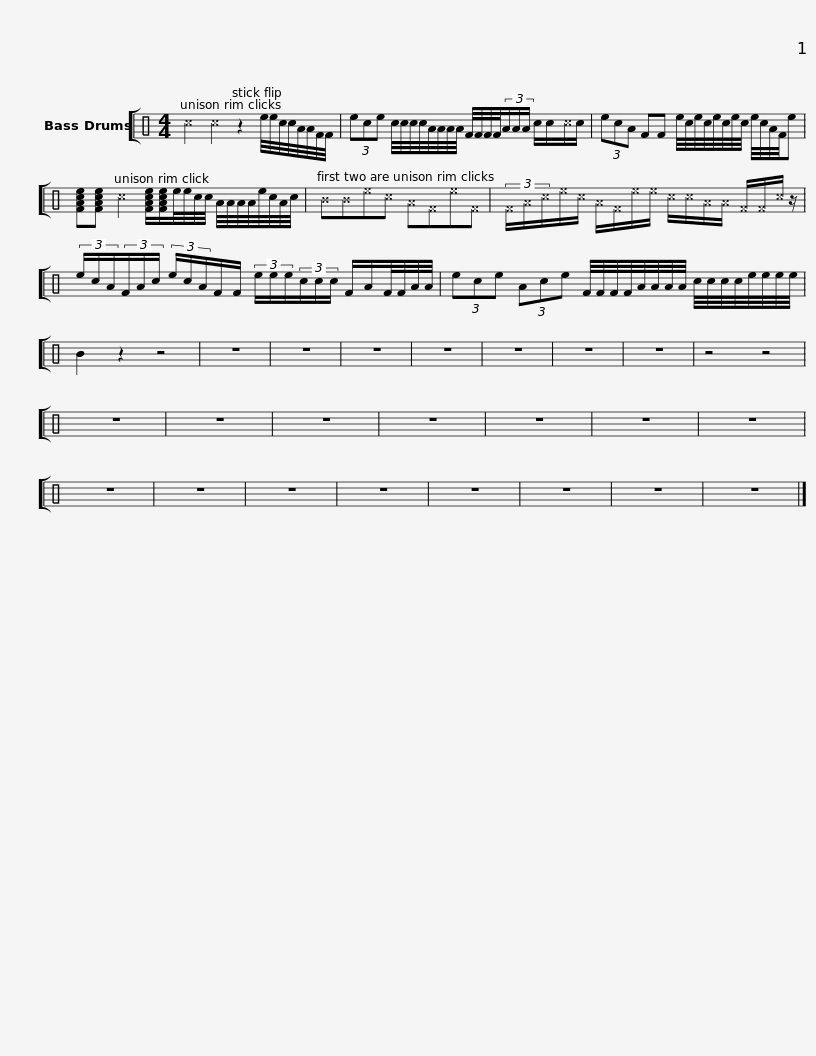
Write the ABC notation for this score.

X:1
%%score [ 1 ]
L:1/8
M:4/4
I:linebreak $
K:C
V:1 perc
K:none
V:1
 ^c2 ^c2 z2 e/4e/4c/4c/4A/4A/4F/4F/4 | (3ece c/4c/4c/4c/4A/4A/4A/4A/4 F/4F/4F/4F/4(3A/A/A/ c/c/^c/c/ |$ (3ecA FF e/4c/4e/4c/4e/4c/4e/4c/4 e/4c/4A/4F/4e | [FAce][FAce] ^c2 [FAce]/[FAce]/e/4e/4c/4c/4 A/4A/4A/4A/4e/4c/4A/4c/4 | ^B^B^e^c ^A^F^e^F |$ %5
 (3^F/^A/^c/^e/^c/ ^A/^F/^e/^e/ ^c/^c/^A/^A/ ^F/^F/^c/ z/ | (3e/c/A/(3F/A/c/ (3e/c/A/F/F/ (3e/e/e/(3c/c/c/ F/A/F/4F/4A/4A/4 |$ (3ece (3Ace F/4F/4F/4F/4A/4A/4A/4A/4 c/4c/4c/4c/4e/4e/4e/4e/4 | B2 z2 z4 | z8 | %10
 z8 | z8 | z8 | z8 | z8 | %15
 z8 | z4 z4 |$ z8 | z8 | z8 | %20
 z8 | z8 | z8 | z8 | z8 | %25
 z8 | z8 | z8 | z8 | z8 | %30
 z8 | z8 |] %32
